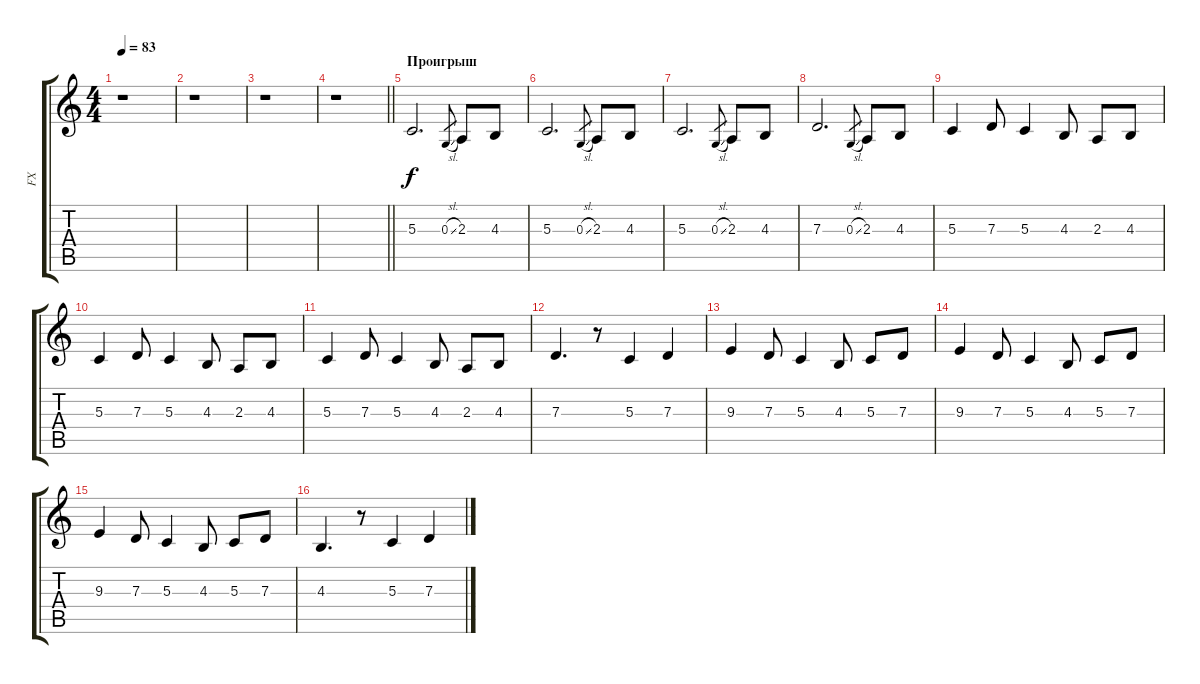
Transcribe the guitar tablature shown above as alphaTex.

\track ("FX" "FX") {instrument voiceoohs}
\staff {score tabs}
\tuning (E4 B3 G3 D3 A2 E2) {hide}
\ts (4 4)
\tempo 83
\clef g2
\ks c
r.1{dy f} |
r.1 |
r.1 |
\barLineRight lightlight
r.1 |
\section ("" "Проигрыш")
5.3.2{d} 0.3{sl}.8{gr} 2.3.8 4.3.8 |
5.3.2{d} 0.3{sl}.8{gr} 2.3.8 4.3.8 |
5.3.2{d} 0.3{sl}.8{gr} 2.3.8 4.3.8 |
7.3.2{d} 0.3{sl}.8{gr} 2.3.8 4.3.8 |
5.3.4 7.3.8 5.3.4 4.3.8 2.3.8 4.3.8 |
5.3.4 7.3.8 5.3.4 4.3.8 2.3.8 4.3.8 |
5.3.4 7.3.8 5.3.4 4.3.8 2.3.8 4.3.8 |
7.3.4{d} r.8 5.3.4 7.3.4 |
9.3.4 7.3.8 5.3.4 4.3.8 5.3.8 7.3.8 |
9.3.4 7.3.8 5.3.4 4.3.8 5.3.8 7.3.8 |
9.3.4 7.3.8 5.3.4 4.3.8 5.3.8 7.3.8 |
4.3.4{d} r.8 5.3.4 7.3.4
